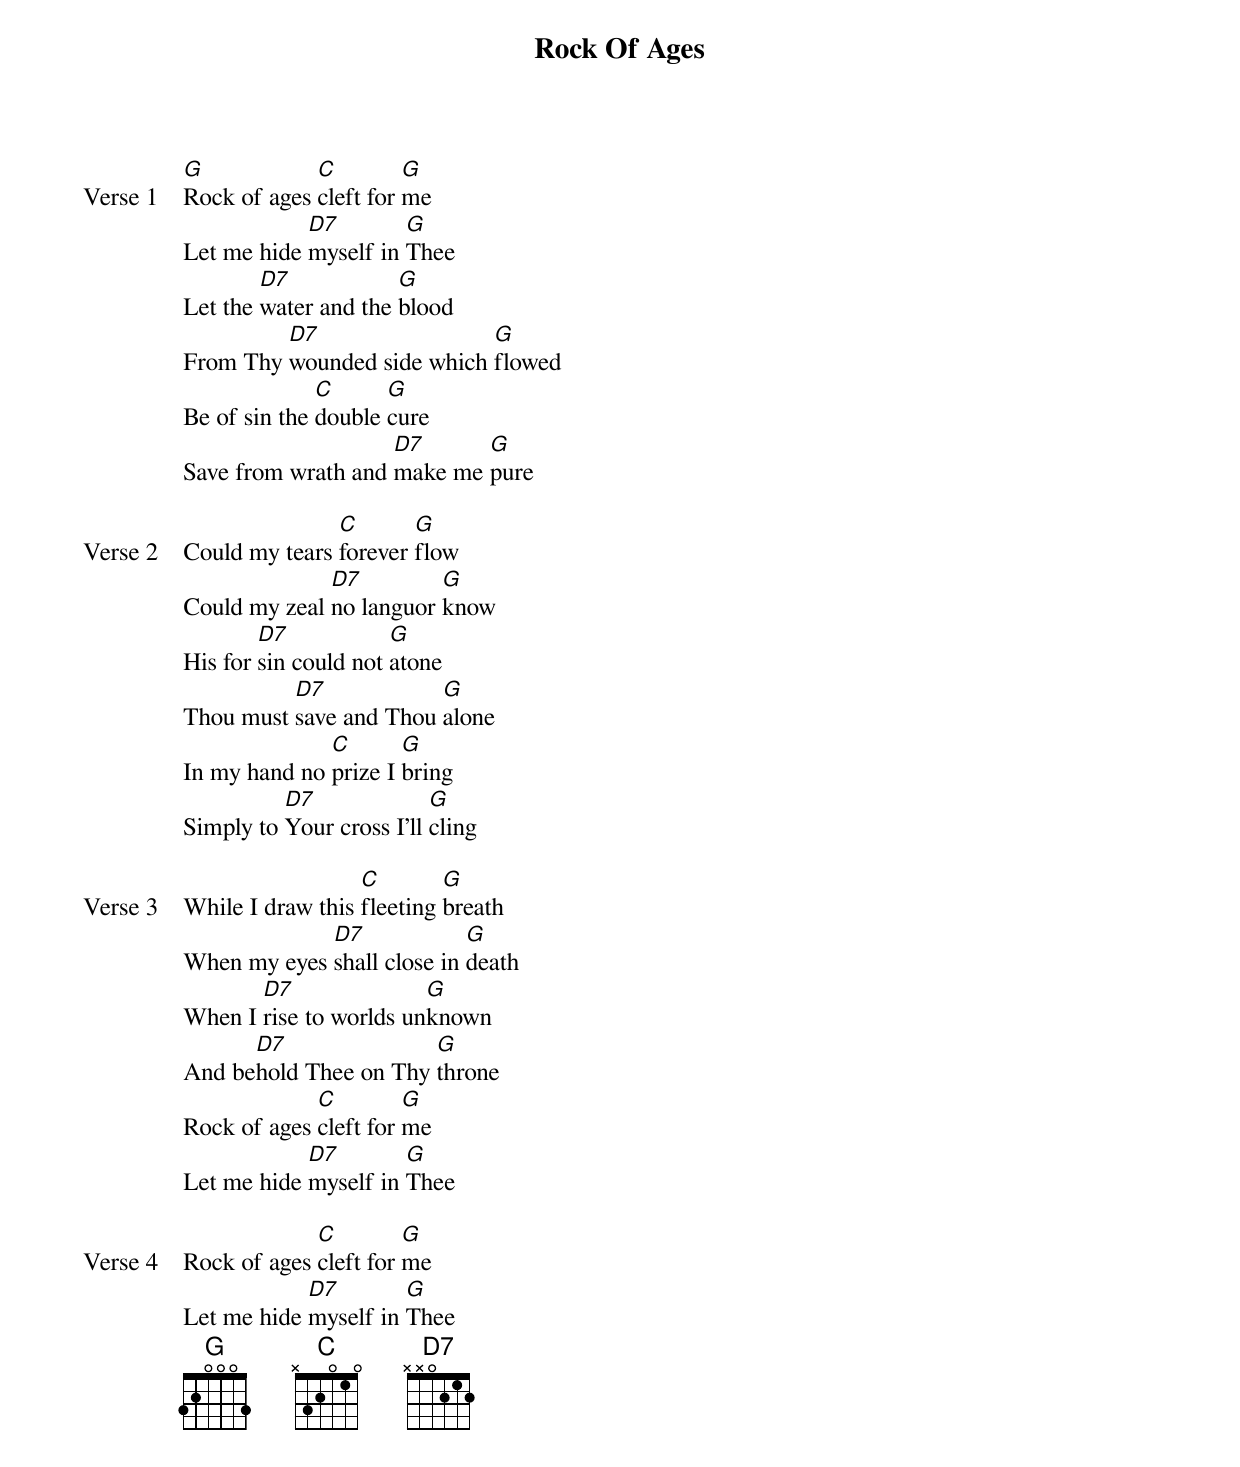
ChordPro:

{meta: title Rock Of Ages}
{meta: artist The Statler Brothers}
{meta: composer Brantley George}

{start_of_verse: Verse 1}
[G]Rock of ages [C]cleft for [G]me
Let me hide [D7]myself in [G]Thee
Let the [D7]water and the [G]blood
From Thy [D7]wounded side which [G]flowed
Be of sin the [C]double [G]cure
Save from wrath and [D7]make me [G]pure
{end_of_verse}

{start_of_verse: Verse 2}
Could my tears [C]forever [G]flow
Could my zeal [D7]no languor [G]know
His for [D7]sin could not [G]atone
Thou must [D7]save and Thou [G]alone
In my hand no [C]prize I [G]bring
Simply to [D7]Your cross I’ll [G]cling
{end_of_verse}

{start_of_verse: Verse 3}
While I draw this [C]fleeting [G]breath
When my eyes [D7]shall close in [G]death
When I [D7]rise to worlds un[G]known
And be[D7]hold Thee on Thy [G]throne
Rock of ages [C]cleft for [G]me
Let me hide [D7]myself in [G]Thee
{end_of_verse}

{start_of_verse: Verse 4}
Rock of ages [C]cleft for [G]me
Let me hide [D7]myself in [G]Thee
{end_of_verse}
